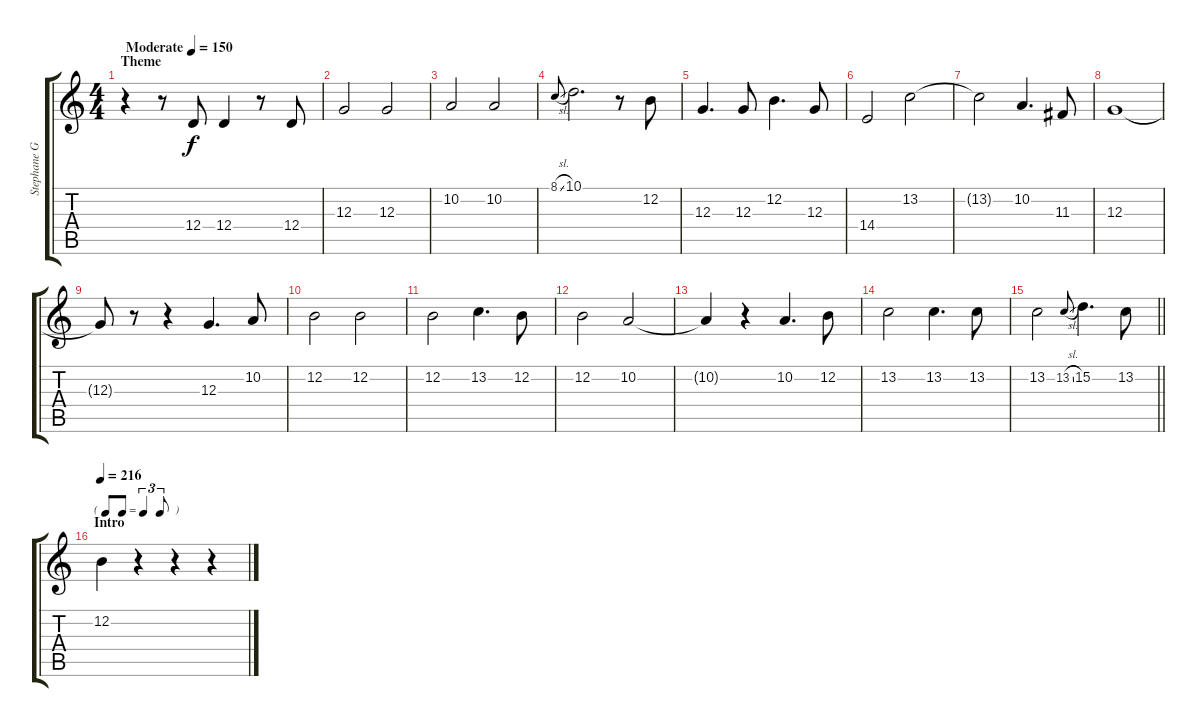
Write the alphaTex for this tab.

\track ("Stephane Grapelli" "Stephane G") {instrument violin}
\staff {score tabs}
\tuning (E4 B3 G3 D3 A2 E2) {hide}
\ts (4 4)
\section ("" "Theme")
\tempo (150 "Moderate")
\clef g2
\ks c
r.4{dy f instrument violin} r.8 12.4.8 12.4.4 r.8 12.4.8 |
12.3.2 12.3.2 |
10.2.2 10.2.2 |
8.1{sl}.8{gr onbeat} 10.1.2{d} r.8 12.2.8 |
12.3.4{d} 12.3.8 12.2.4{d} 12.3.8 |
14.4.2 13.2.2 |
13.2{t}.2 10.2.4{d} 11.3.8 |
12.3.1 |
12.3{t}.8 r.8 r.4 12.3.4{d} 10.2.8 |
12.2.2 12.2.2 |
12.2.2 13.2.4{d} 12.2.8 |
12.2.2 10.2.2 |
10.2{t}.4 r.4 10.2.4{d} 12.2.8 |
13.2.2 13.2.4{d} 13.2.8 |
\barLineRight lightlight
13.2.2 13.2{sl}.8{gr onbeat} 15.2.4{d} 13.2.8 |
\tf triplet8th
\section ("" "Intro")
\tempo 216
12.2.4 r.4 r.4 r.4
